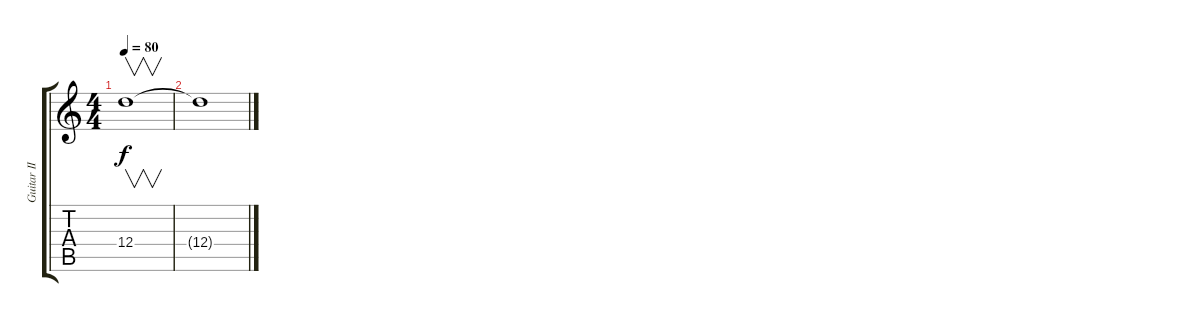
\track ("Guitar II" "Guitar II") {instrument distortionguitar}
\staff {score tabs}
\tuning (E4 B3 G3 D3 A2 E2) {hide}
\ts (4 4)
\tempo 80
\clef g2
\ks c
12.4.1{v dy f} |
12.4{t}.1{volume 0}
